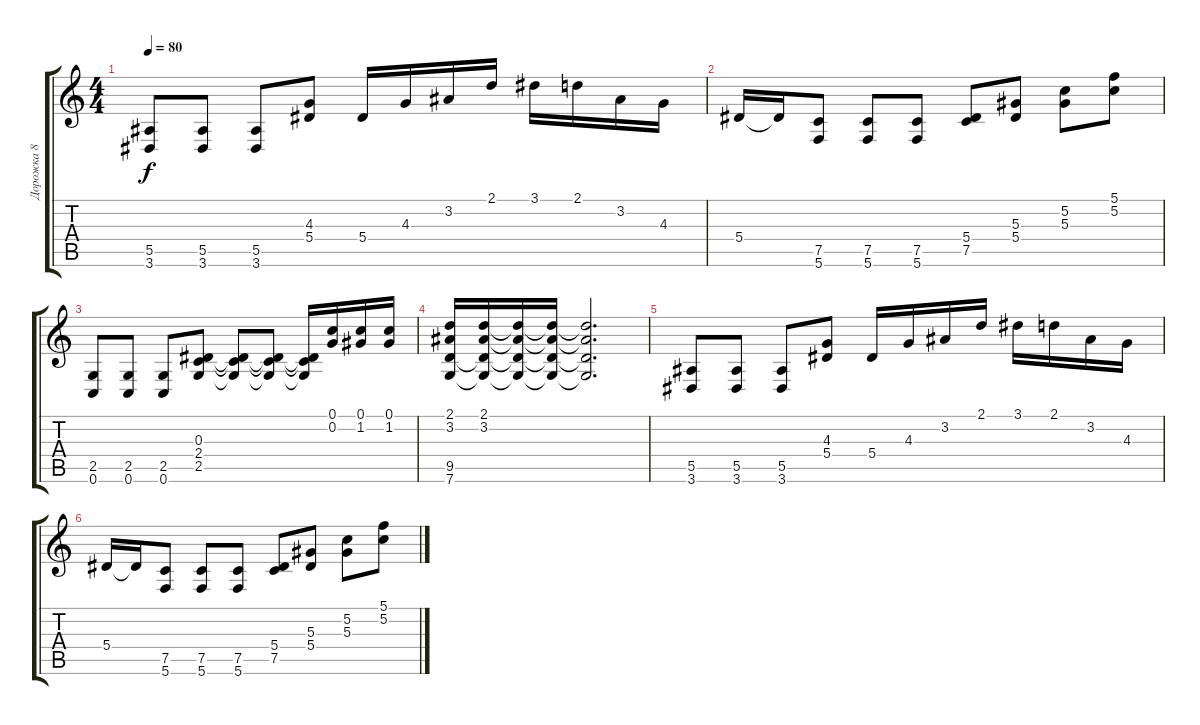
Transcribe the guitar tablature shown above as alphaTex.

\track ("Дорожка 8" "Дорожка 8") {instrument distortionguitar}
\staff {score tabs}
\tuning (C4 G3 Eb3 Bb2 F2 C2) {hide}
\ts (4 4)
\tempo 80
\clef g2
\ks c
(5.5 3.6).8{dy f} (5.5 3.6).8 (5.5 3.6).8 (4.3 5.4).8 5.4.16 4.3.16 3.2.16 2.1.16 3.1.16 2.1.16 3.2.16 4.3.16 |
5.4.16 5.4{t}.16 (7.5 5.6).8 (7.5 5.6).8 (7.5 5.6).8 (5.4 7.5).8 (5.3 5.4).8 (5.2 5.3).8 (5.1 5.2).8 |
(2.5 0.6).8{volume 0} (2.5 0.6).8 (2.5 0.6).8 (0.3 2.4 2.5).8 (0.3{t} 2.4{t} 2.5{t}).8 (0.3{t} 2.4{t} 2.5{t}).8 (0.3{t} 2.4{t} 2.5{t}).16 (0.1 0.2).16 (0.1 1.2).16 (0.1 1.2).16 |
(2.1 3.2 9.5 7.6).16 (2.1 3.2 9.5{t} 7.6{t}).16 (2.1{t} 3.2{t} 9.5{t} 7.6{t}).16 (2.1{t} 3.2{t} 9.5{t} 7.6{t}).16 (2.1{t} 3.2{t} 9.5{t} 7.6{t}).2{d} |
(5.5 3.6).8 (5.5 3.6).8 (5.5 3.6).8 (4.3 5.4).8 5.4.16 4.3.16 3.2.16 2.1.16 3.1.16 2.1.16 3.2.16 4.3.16 |
5.4.16 5.4{t}.16 (7.5 5.6).8 (7.5 5.6).8 (7.5 5.6).8 (5.4 7.5).8 (5.3 5.4).8 (5.2 5.3).8 (5.1 5.2).8
